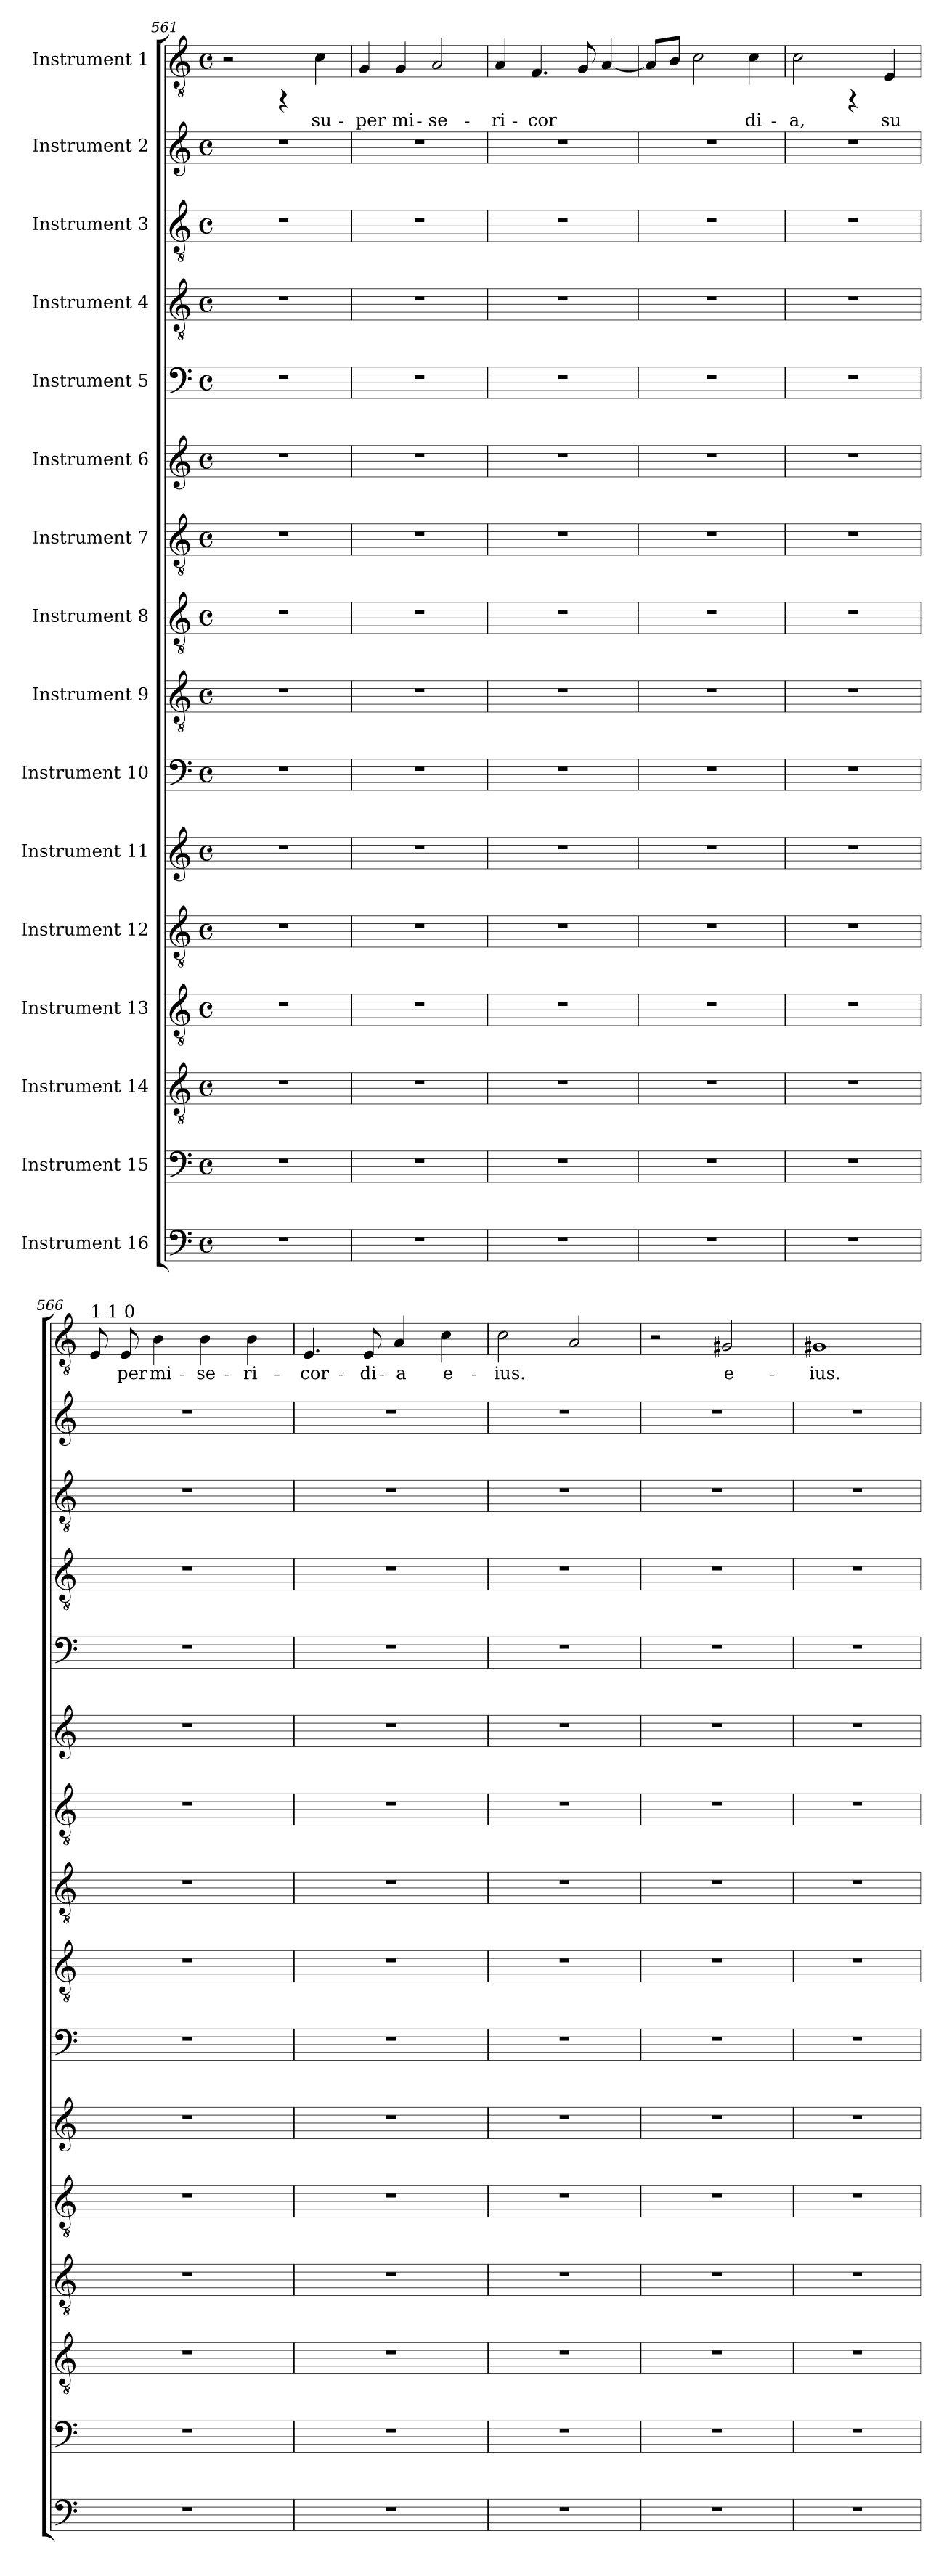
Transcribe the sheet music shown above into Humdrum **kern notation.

**kern	**kern	**kern	**kern	**kern	**kern	**kern	**kern	**kern	**kern	**kern	**kern	**kern	**kern	**kern	**kern	**text
*part16	*part15	*part14	*part13	*part12	*part11	*part10	*part9	*part8	*part7	*part6	*part5	*part4	*part3	*part2	*part1	*part1
*staff16	*staff15	*staff14	*staff13	*staff12	*staff11	*staff10	*staff9	*staff8	*staff7	*staff6	*staff5	*staff4	*staff3	*staff2	*staff1	*staff1
*I"Instrument 16	*I"Instrument 15	*I"Instrument 14	*I"Instrument 13	*I"Instrument 12	*I"Instrument 11	*I"Instrument 10	*I"Instrument 9	*I"Instrument 8	*I"Instrument 7	*I"Instrument 6	*I"Instrument 5	*I"Instrument 4	*I"Instrument 3	*I"Instrument 2	*I"Instrument 1	*
*clefF4	*clefF4	*clefGv2	*clefGv2	*clefGv2	*clefG2	*clefF4	*clefGv2	*clefGv2	*clefGv2	*clefG2	*clefF4	*clefGv2	*clefGv2	*clefG2	*clefGv2	*
*k[]	*k[]	*k[]	*k[]	*k[]	*k[]	*k[]	*k[]	*k[]	*k[]	*k[]	*k[]	*k[]	*k[]	*k[]	*k[]	*
*C:	*C:	*C:	*C:	*C:	*C:	*C:	*C:	*C:	*C:	*C:	*C:	*C:	*C:	*C:	*C:	*
*M4/4	*M4/4	*M4/4	*M4/4	*M4/4	*M4/4	*M4/4	*M4/4	*M4/4	*M4/4	*M4/4	*M4/4	*M4/4	*M4/4	*M4/4	*M4/4	*
*met(c)	*met(c)	*met(c)	*met(c)	*met(c)	*met(c)	*met(c)	*met(c)	*met(c)	*met(c)	*met(c)	*met(c)	*met(c)	*met(c)	*met(c)	*met(c)	*
=561	=561	=561	=561	=561	=561	=561	=561	=561	=561	=561	=561	=561	=561	=561	=561	=561
1r	1r	1r	1r	1r	1r	1r	1r	1r	1r	1r	1r	1r	1r	1r	2r	.
.	.	.	.	.	.	.	.	.	.	.	.	.	.	.	4rFF	.
!	!	!	!	!	!	!	!	!	!	!	!	!	!	!	!	!LO:LY:b:cj
.	.	.	.	.	.	.	.	.	.	.	.	.	.	.	4c\	su-
=562	=562	=562	=562	=562	=562	=562	=562	=562	=562	=562	=562	=562	=562	=562	=562	=562
!	!	!	!	!	!	!	!	!	!	!	!	!	!	!	!	!LO:LY:b:cj
1r	1r	1r	1r	1r	1r	1r	1r	1r	1r	1r	1r	1r	1r	1r	4G/	-per
!	!	!	!	!	!	!	!	!	!	!	!	!	!	!	!	!LO:LY:b:cj
.	.	.	.	.	.	.	.	.	.	.	.	.	.	.	4G/	mi-
!	!	!	!	!	!	!	!	!	!	!	!	!	!	!	!	!LO:LY:b:cj
.	.	.	.	.	.	.	.	.	.	.	.	.	.	.	2A/	-se-
=563	=563	=563	=563	=563	=563	=563	=563	=563	=563	=563	=563	=563	=563	=563	=563	=563
!	!	!	!	!	!	!	!	!	!	!	!	!	!	!	!	!LO:LY:b:cj
1r	1r	1r	1r	1r	1r	1r	1r	1r	1r	1r	1r	1r	1r	1r	4A/	-ri-
!	!	!	!	!	!	!	!	!	!	!	!	!	!	!	!	!LO:LY:b:cj
.	.	.	.	.	.	.	.	.	.	.	.	.	.	.	4.F/	-cor-
!	!	!	!	!	!	!	!	!	!	!	!	!	!	!	!	!LO:LY:b:cj
.	.	.	.	.	.	.	.	.	.	.	.	.	.	.	8G/	--
!	!	!	!	!	!	!	!	!	!	!	!	!	!	!	!	!LO:LY:b:cj
.	.	.	.	.	.	.	.	.	.	.	.	.	.	.	[<4A/	--
=564	=564	=564	=564	=564	=564	=564	=564	=564	=564	=564	=564	=564	=564	=564	=564	=564
!	!	!	!	!	!	!	!	!	!	!	!	!	!	!	!	!LO:LY:b:cj
1r	1r	1r	1r	1r	1r	1r	1r	1r	1r	1r	1r	1r	1r	1r	8A/L]	--
!	!	!	!	!	!	!	!	!	!	!	!	!	!	!	!	!LO:LY:b:cj
.	.	.	.	.	.	.	.	.	.	.	.	.	.	.	8B/J	--
!	!	!	!	!	!	!	!	!	!	!	!	!	!	!	!	!LO:LY:b:cj
.	.	.	.	.	.	.	.	.	.	.	.	.	.	.	2c\	--
!	!	!	!	!	!	!	!	!	!	!	!	!	!	!	!	!LO:LY:b:cj
.	.	.	.	.	.	.	.	.	.	.	.	.	.	.	4c\	-di-
=565	=565	=565	=565	=565	=565	=565	=565	=565	=565	=565	=565	=565	=565	=565	=565	=565
!	!	!	!	!	!	!	!	!	!	!	!	!	!	!	!	!LO:LY:b:cj
1r	1r	1r	1r	1r	1r	1r	1r	1r	1r	1r	1r	1r	1r	1r	2c\	-a,
.	.	.	.	.	.	.	.	.	.	.	.	.	.	.	4rFF	.
!	!	!	!	!	!	!	!	!	!	!	!	!	!	!	!	!LO:LY:b:cj
.	.	.	.	.	.	.	.	.	.	.	.	.	.	.	4E/	su-
!!LO:PB:g=z
=566	=566	=566	=566	=566	=566	=566	=566	=566	=566	=566	=566	=566	=566	=566	=566	=566
!	!	!	!	!	!	!	!	!	!	!	!	!	!	!	!LO:TX:a:t=1 1 0	!
!	!	!	!	!	!	!	!	!	!	!	!	!	!	!	!	!LO:LY:b:cj
1r	1r	1r	1r	1r	1r	1r	1r	1r	1r	1r	1r	1r	1r	1r	8E/	--
!	!	!	!	!	!	!	!	!	!	!	!	!	!	!	!	!LO:LY:b:cj
.	.	.	.	.	.	.	.	.	.	.	.	.	.	.	8E/	-per
!	!	!	!	!	!	!	!	!	!	!	!	!	!	!	!	!LO:LY:b:cj
.	.	.	.	.	.	.	.	.	.	.	.	.	.	.	4B\	mi-
!	!	!	!	!	!	!	!	!	!	!	!	!	!	!	!	!LO:LY:b:cj
.	.	.	.	.	.	.	.	.	.	.	.	.	.	.	4B\	-se-
!	!	!	!	!	!	!	!	!	!	!	!	!	!	!	!	!LO:LY:b:cj
.	.	.	.	.	.	.	.	.	.	.	.	.	.	.	4B\	-ri-
=567	=567	=567	=567	=567	=567	=567	=567	=567	=567	=567	=567	=567	=567	=567	=567	=567
!	!	!	!	!	!	!	!	!	!	!	!	!	!	!	!	!LO:LY:b:cj
1r	1r	1r	1r	1r	1r	1r	1r	1r	1r	1r	1r	1r	1r	1r	4.E/	-cor-
!	!	!	!	!	!	!	!	!	!	!	!	!	!	!	!	!LO:LY:b:cj
.	.	.	.	.	.	.	.	.	.	.	.	.	.	.	8E/	-di-
!	!	!	!	!	!	!	!	!	!	!	!	!	!	!	!	!LO:LY:b:cj
.	.	.	.	.	.	.	.	.	.	.	.	.	.	.	4A/	-a
!	!	!	!	!	!	!	!	!	!	!	!	!	!	!	!	!LO:LY:b:cj
.	.	.	.	.	.	.	.	.	.	.	.	.	.	.	4c\	e-
=568	=568	=568	=568	=568	=568	=568	=568	=568	=568	=568	=568	=568	=568	=568	=568	=568
!	!	!	!	!	!	!	!	!	!	!	!	!	!	!	!	!LO:LY:b:cj
1r	1r	1r	1r	1r	1r	1r	1r	1r	1r	1r	1r	1r	1r	1r	2c\	-ius.
!	!	!	!	!	!	!	!	!	!	!	!	!	!	!	!	!LO:LY:b:cj
.	.	.	.	.	.	.	.	.	.	.	.	.	.	.	2A/	.
=569	=569	=569	=569	=569	=569	=569	=569	=569	=569	=569	=569	=569	=569	=569	=569	=569
1r	1r	1r	1r	1r	1r	1r	1r	1r	1r	1r	1r	1r	1r	1r	2r	.
!	!	!	!	!	!	!	!	!	!	!	!	!	!	!	!	!LO:LY:b:cj
.	.	.	.	.	.	.	.	.	.	.	.	.	.	.	2G#X/	e-
=570	=570	=570	=570	=570	=570	=570	=570	=570	=570	=570	=570	=570	=570	=570	=570	=570
!	!	!	!	!	!	!	!	!	!	!	!	!	!	!	!	!LO:LY:b:cj
1r	1r	1r	1r	1r	1r	1r	1r	1r	1r	1r	1r	1r	1r	1r	1G#X	-ius.
=!	=!	=!	=!	=!	=!	=!	=!	=!	=!	=!	=!	=!	=!	=!	=!	=!
*-	*-	*-	*-	*-	*-	*-	*-	*-	*-	*-	*-	*-	*-	*-	*-	*-
